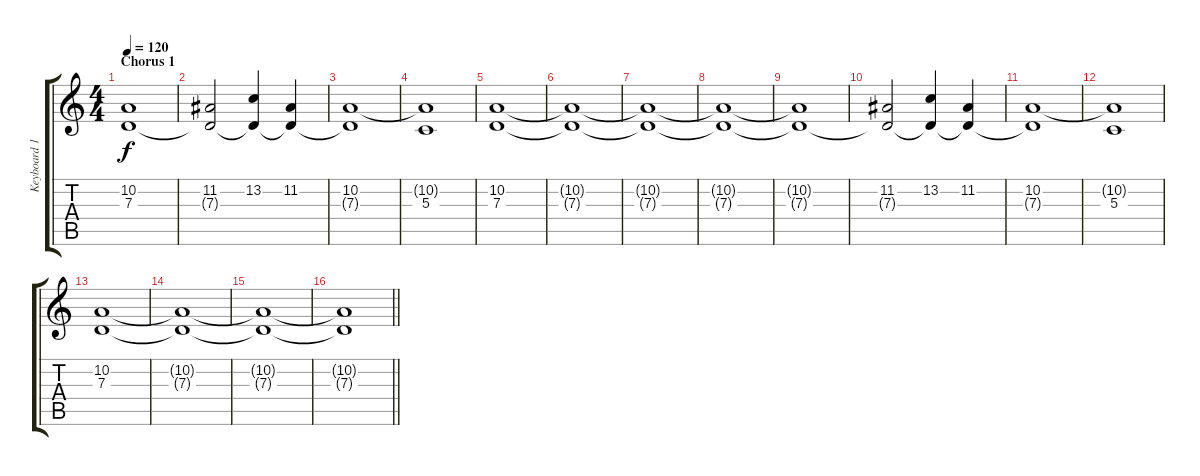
\track ("Keyboard 1" "Keyboard 1") {instrument choiraahs}
\staff {score tabs}
\tuning (E4 B3 G3 D3 A2 D2) {hide}
\ts (4 4)
\section ("" "Chorus 1")
\tempo 120
\clef g2
\ks c
(10.2 7.3).1{dy f} |
(11.2 7.3{t}).2 (13.2 7.3{t}).4 (11.2 7.3{t}).4 |
(10.2 7.3{t}).1 |
(10.2{t} 5.3).1 |
(10.2 7.3).1 |
(10.2{t} 7.3{t}).1 |
(10.2{t} 7.3{t}).1 |
(10.2{t} 7.3{t}).1 |
(10.2{t} 7.3{t}).1 |
(11.2 7.3{t}).2 (13.2 7.3{t}).4 (11.2 7.3{t}).4 |
(10.2 7.3{t}).1 |
(10.2{t} 5.3).1 |
(10.2 7.3).1 |
(10.2{t} 7.3{t}).1 |
(10.2{t} 7.3{t}).1 |
\barLineRight lightlight
(10.2{t} 7.3{t}).1
